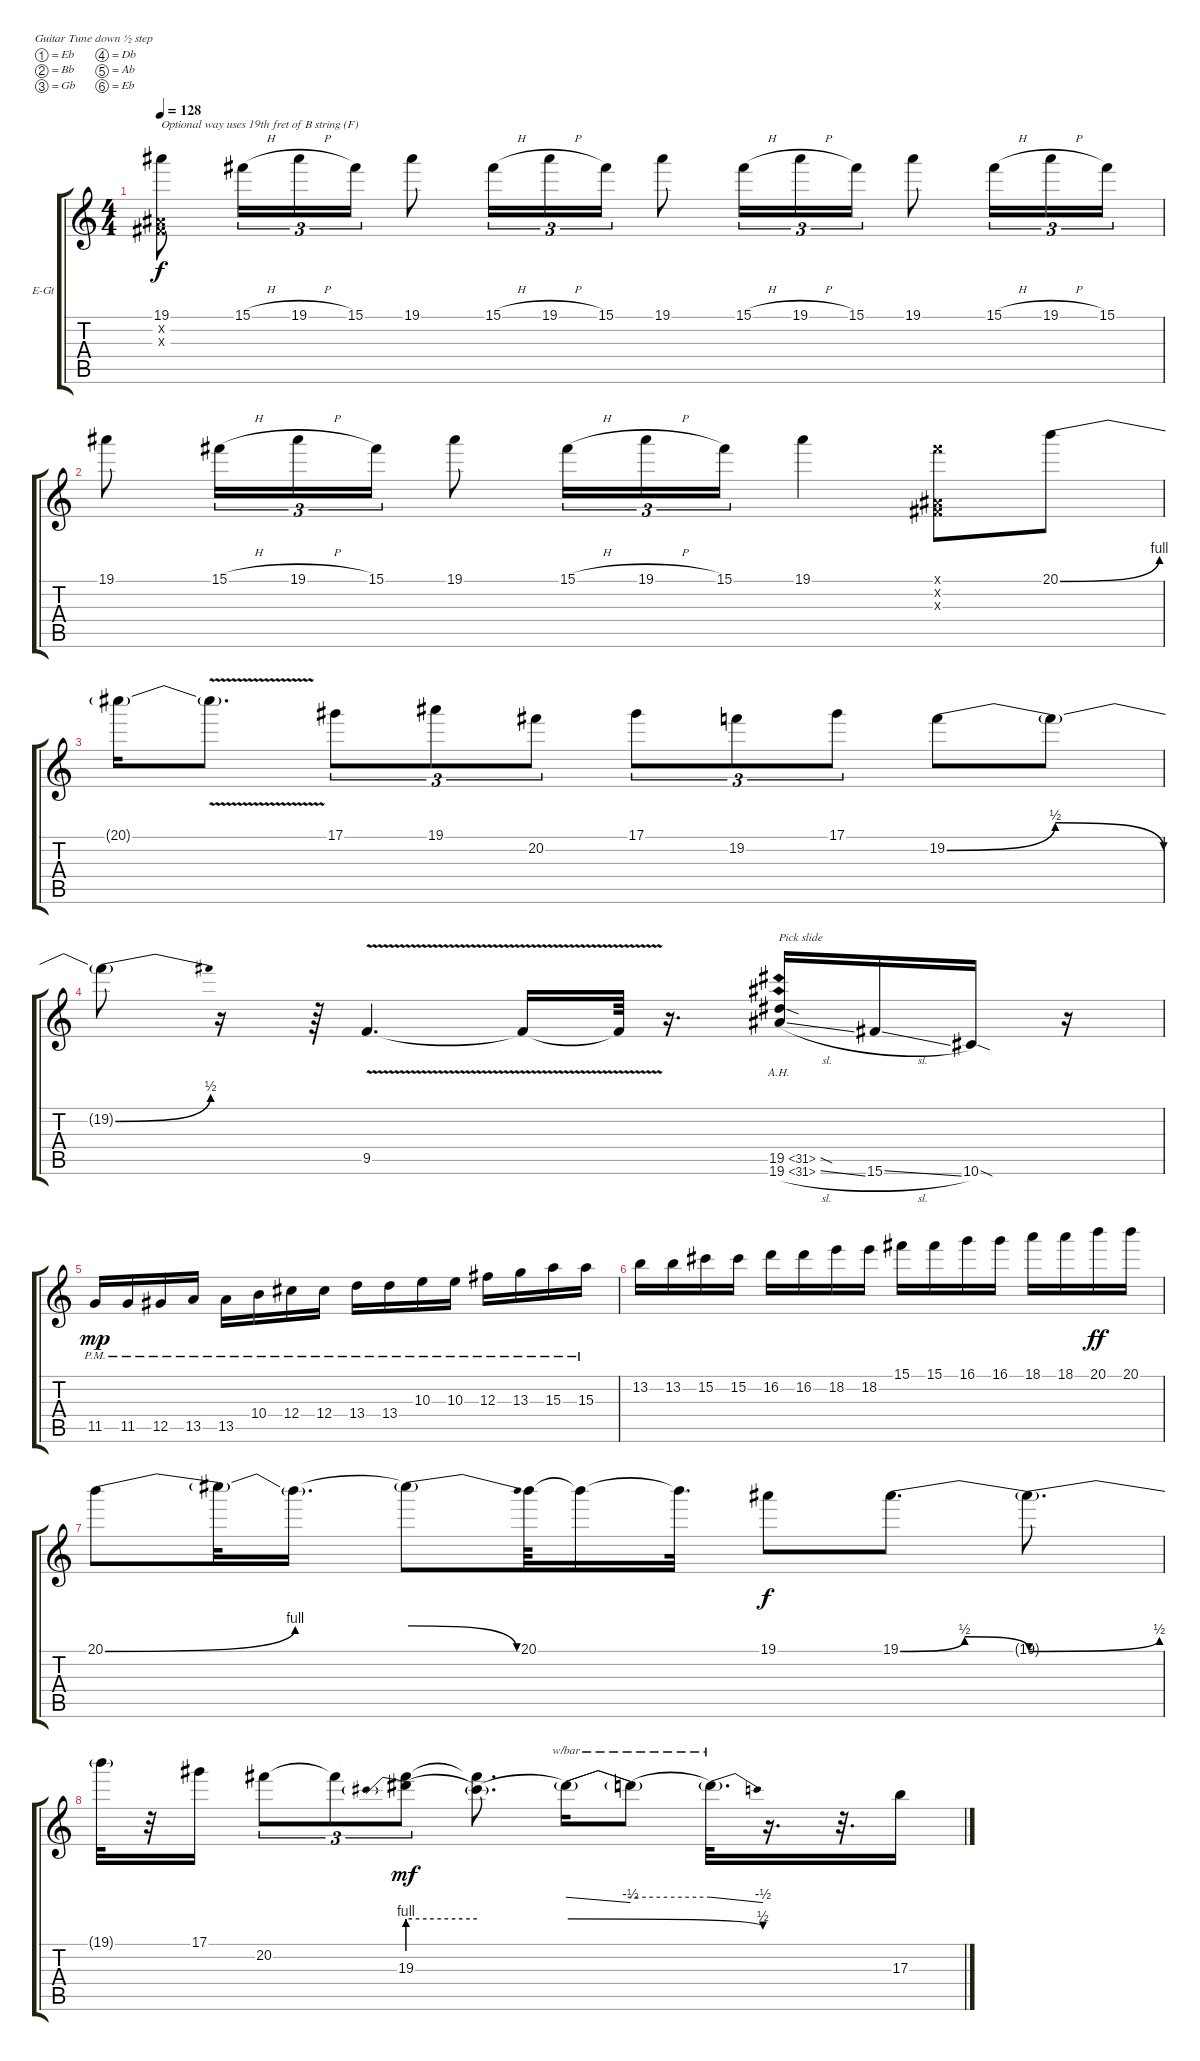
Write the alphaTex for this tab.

\defaultSystemsLayout 4
\bracketExtendMode groupsimilarinstruments
\firstSystemTrackNameOrientation horizontal
\otherSystemsTrackNameOrientation horizontal
\track ("Lead Guitar" "E-Gt") {instrument distortionguitar}
\staff {score tabs}
\tuning (Eb4 Bb3 Gb3 Db3 Ab2 Eb2)
\ts (4 4)
\tempo 128
\clef g2
\scale
0.504685
\ks c
(0.2{x} 19.1 0.3{x}).8{txt "Optional way uses 19th fret of B string (F)" dy f} 15.1{h}.16{tu (3 2)} 19.1{h}.16{tu (3 2)} 15.1.16{tu (3 2)} 19.1.8 15.1{h}.16{tu (3 2)} 19.1{h}.16{tu (3 2)} 15.1.16{tu (3 2)} 19.1.8 15.1{h}.16{tu (3 2)} 19.1{h}.16{tu (3 2)} 15.1.16{tu (3 2)} 19.1.8 15.1{h}.16{tu (3 2)} 19.1{h}.16{tu (3 2)} 15.1.16{tu (3 2)} |
\scale
0.490479 19.1.8 15.1{h}.16{tu (3 2)} 19.1{h}.16{tu (3 2)} 15.1.16{tu (3 2)} 19.1.8 15.1{h}.16{tu (3 2)} 19.1{h}.16{tu (3 2)} 15.1.16{tu (3 2)} 19.1.4 (15.1{x} 0.2{x} 0.3{x}).8 20.1{be (bend 0 0 25.2 4)}.8 |
\scale
0.509408 20.1{t}.16 20.1{v t}.8{d} 17.1.8{tu (3 2)} 19.1.8{tu (3 2)} 20.2.8{tu (3 2)} 17.1.8{tu (3 2)} 19.2.8{tu (3 2)} 17.1.8{tu (3 2)} 19.2{be (bendrelease 0 0 18 2 34.199999999999996 2 39.6 0)}.8 19.2{t}.8 |
19.2{be (bend 0 0 15.6 2) t}.8 r.16 r.64 9.5{v}.4{d} 9.5{v t}.16 9.5{v t}.64 r.16{d} (19.5{ah 12 sod} 19.6{ah 12 sl}).16{txt "Pick slide"} 15.6{sl}.16 10.6{sod}.16 r.16 |
11.5{pm}.16{dy mp} 11.5{pm}.16 12.5{pm}.16 13.5{pm}.16 13.5{pm}.16 10.4{pm}.16 12.4{pm}.16 12.4{pm}.16 13.4{pm}.16 13.4{pm}.16 10.3{pm}.16 10.3{pm}.16 12.3{pm}.16 13.3{pm}.16 15.3{pm}.16 15.3{pm}.16 |
13.2.16 13.2.16 15.2.16 15.2.16 16.2.16 16.2.16 18.2.16 18.2.16 15.1.16 15.1.16 16.1.16 16.1.16 18.1.16 18.1.16 20.1.16{dy ff} 20.1.16 |
20.1{be (bend 11.4 0 29.4 4)}.8 20.1{t}.32 20.1{be (hold 0 0 60 0) t}.16{d} 20.1{be (release 22.8 4 30.599999999999998 0) t}.8 20.1.64 20.1{t}.16 20.1{t}.32{d} 19.1.8{dy f} 19.1{be (bendrelease 0 0 17.4 2 35.4 2 45 0)}.8{d} 19.1{be (bend 0 0 25.2 2) t}.8{d} |
19.1{t}.32 r.32 17.1.16 20.2.8{tu (3 2)} 20.2{t}.8{tu (3 2)} (19.3{be (prebend 0 4 60 4)} 20.2{t}).8{tu (3 2) dy mf} (19.3{be (hold 0 0 60 0) t} 20.2{t}).8{d} 19.3{be (release 14.399999999999999 4 53.4 2) t}.16{tbe (dive default 0 0 59.4 -2)} 19.3{t}.8{tbe (hold default 0 0 60 0)} 19.3{t}.32{d tbe (dive default 0 0 59.4 -2)} r.16{d} r.32{d} 17.3{h}.16
